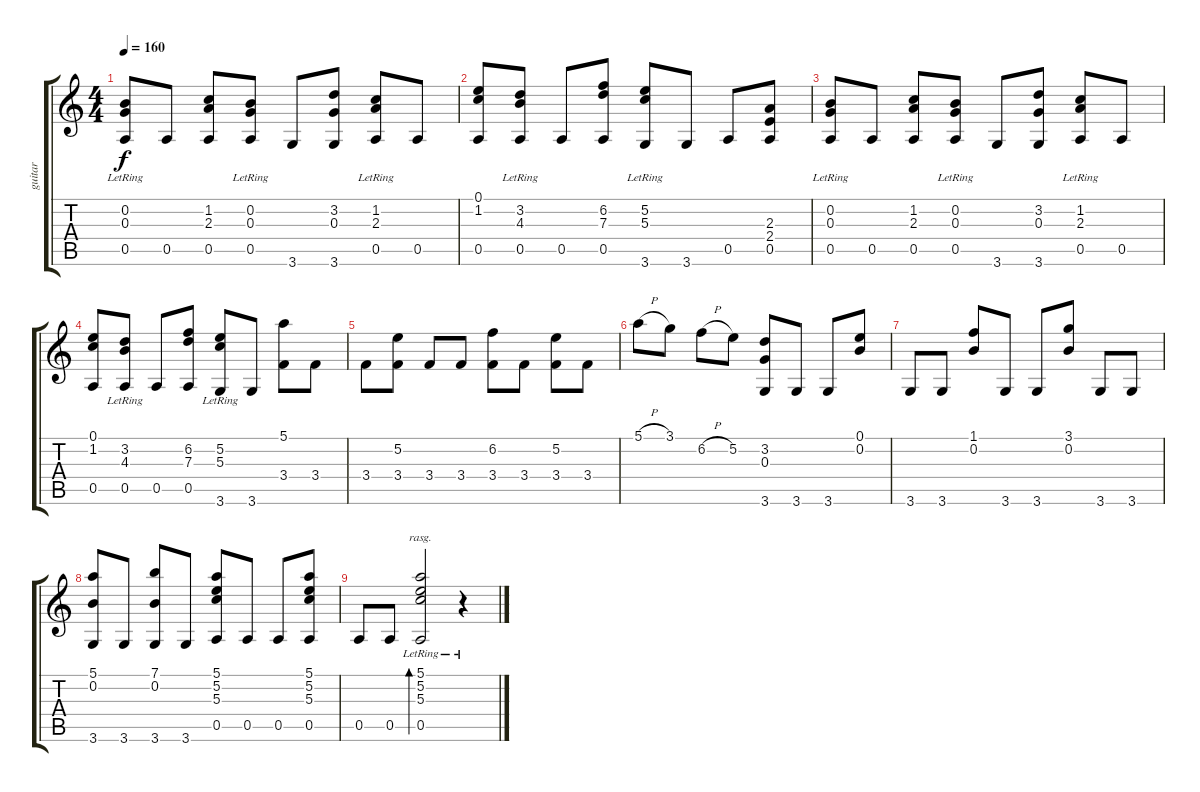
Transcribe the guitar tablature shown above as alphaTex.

\track ("guitar" "guitar") {instrument acousticguitarsteel}
\staff {score tabs}
\tuning (E4 B3 G3 D3 A2 E2) {hide}
\ts (4 4)
\tempo 160
\clef g2
\ks c
(0.2 0.3{lr} 0.5).8{dy f} 0.5.8 (1.2 2.3 0.5).8 (0.2 0.3{lr} 0.5).8 3.6.8 (3.2 0.3 3.6).8 (1.2 2.3{lr} 0.5).8 0.5.8 |
(0.1 1.2 0.5).8 (3.2 4.3{lr} 0.5).8 0.5.8 (6.2 7.3 0.5).8 (5.2 5.3{lr} 3.6).8 3.6.8 0.5.8 (2.3 2.4 0.5).8 |
(0.2 0.3{lr} 0.5).8 0.5.8 (1.2 2.3 0.5).8 (0.2 0.3{lr} 0.5).8 3.6.8 (3.2 0.3 3.6).8 (1.2 2.3{lr} 0.5).8 0.5.8 |
(0.1 1.2 0.5).8 (3.2 4.3{lr} 0.5).8 0.5.8 (6.2 7.3 0.5).8 (5.2 5.3{lr} 3.6).8 3.6.8 (5.1 3.4).8 3.4.8 |
3.4.8 (5.2 3.4).8 3.4.8 3.4.8 (6.2 3.4).8 3.4.8 (5.2 3.4).8 3.4.8 |
5.1{h}.8 3.1.8 6.2{h}.8 5.2.8 (3.2 0.3 3.6).8 3.6.8 3.6.8 (0.1 0.2).8 |
3.6.8 3.6.8 (1.1 0.2).8 3.6.8 3.6.8 (3.1 0.2).8 3.6.8 3.6.8 |
(5.1 0.2 3.6).8 3.6.8 (7.1 0.2 3.6).8 3.6.8 (5.1 5.2 5.3 0.5).8 0.5.8 0.5.8 (5.1 5.2 5.3 0.5).8 |
0.5.8 0.5.8 (5.1 5.2{lr} 5.3 0.5).2{bd 480 rasg ii} r.4
